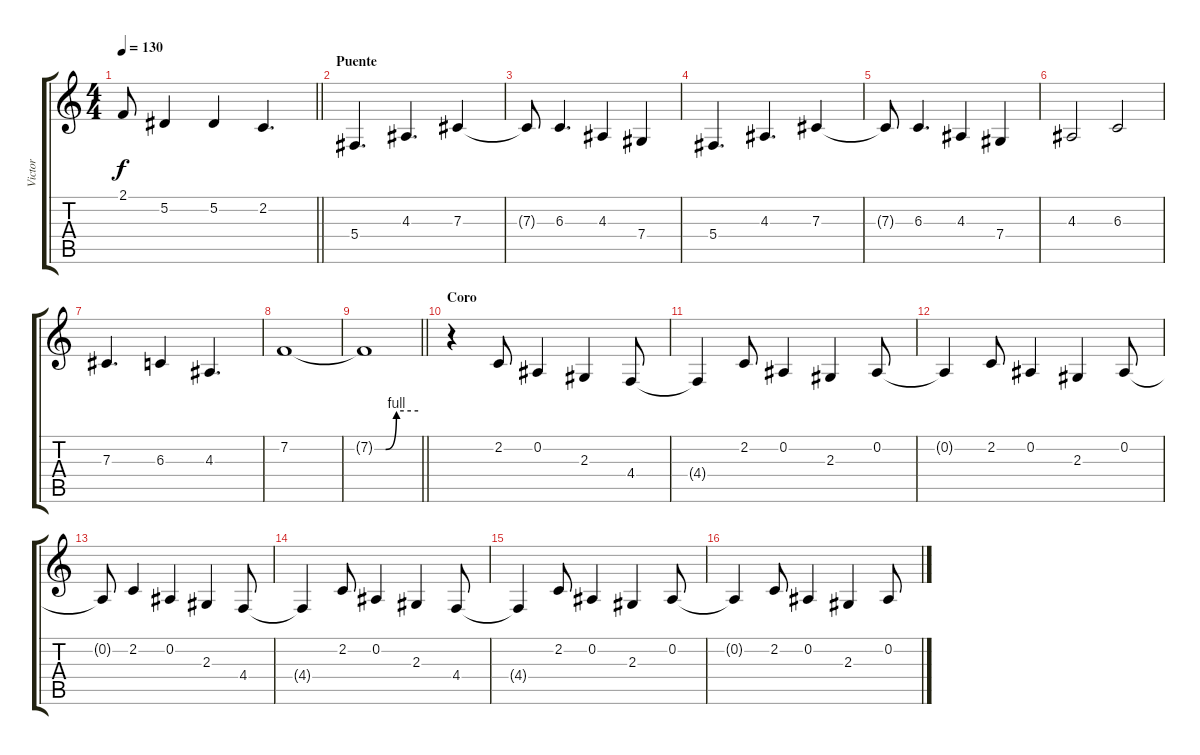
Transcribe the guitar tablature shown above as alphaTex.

\track ("Victor" "Victor") {instrument lead2sawtooth}
\staff {score tabs}
\tuning (Eb4 Bb3 Gb3 Db3 Ab2 Eb2) {hide}
\ts (4 4)
\tempo 130
\clef g2
\barLineRight lightlight
\ks c
2.1{t}.8{dy f} 5.2.4 5.2.4 2.2.4{d} |
\section ("" "Puente")
5.4.4{d} 4.3.4{d} 7.3.4 |
7.3{t}.8 6.3.4{d} 4.3.4 7.4.4 |
5.4.4{d} 4.3.4{d} 7.3.4 |
7.3{t}.8 6.3.4{d} 4.3.4 7.4.4 |
4.3.2 6.3.2 |
7.3.4{d} 6.3.4 4.3.4{d} |
7.2.1 |
\barLineRight lightlight
7.2{be (custom 0 0 15 0 30 4 60 4) t}.1 |
\section ("" "Coro")
r.4 2.2.8 0.2.4 2.3.4 4.4.8 |
4.4{t}.4 2.2.8 0.2.4 2.3.4 0.2.8 |
0.2{t}.4 2.2.8 0.2.4 2.3.4 0.2.8 |
0.2{t}.8 2.2.4 0.2.4 2.3.4 4.4.8 |
4.4{t}.4 2.2.8 0.2.4 2.3.4 4.4.8 |
4.4{t}.4 2.2.8 0.2.4 2.3.4 0.2.8 |
0.2{t}.4 2.2.8 0.2.4 2.3.4 0.2.8
